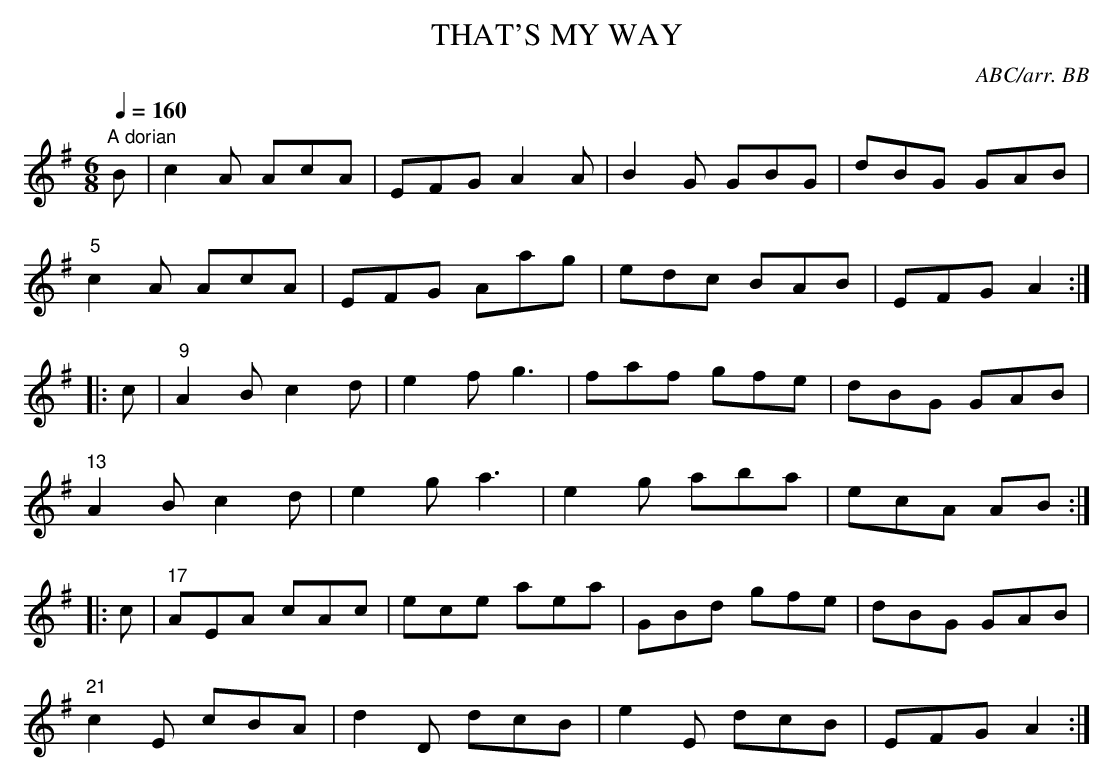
X:1
T:THAT'S MY WAY
C:ABC/arr. BB
into a 3-part tune; in original only mm 1-8 are
repeated.
L:1/8
M:6/8
Q:1/4=160
K:G
"A dorian"
B|c2A AcA|EFG A2A|B2G GBG|dBG GAB|
"5"c2A AcA|EFG Aag|edc BAB|EFG A2 :|
|:c|"9"A2B c2d|e2f g3|faf gfe|dBG GAB|
"13"A2B c2d|e2g a3|e2g aba|ecA AB:|
|:c|"17"AEA cAc|ece aea|GBd gfe|dBG GAB|
"21"c2E cBA|d2D dcB|e2E dcB|EFG A2 :|
